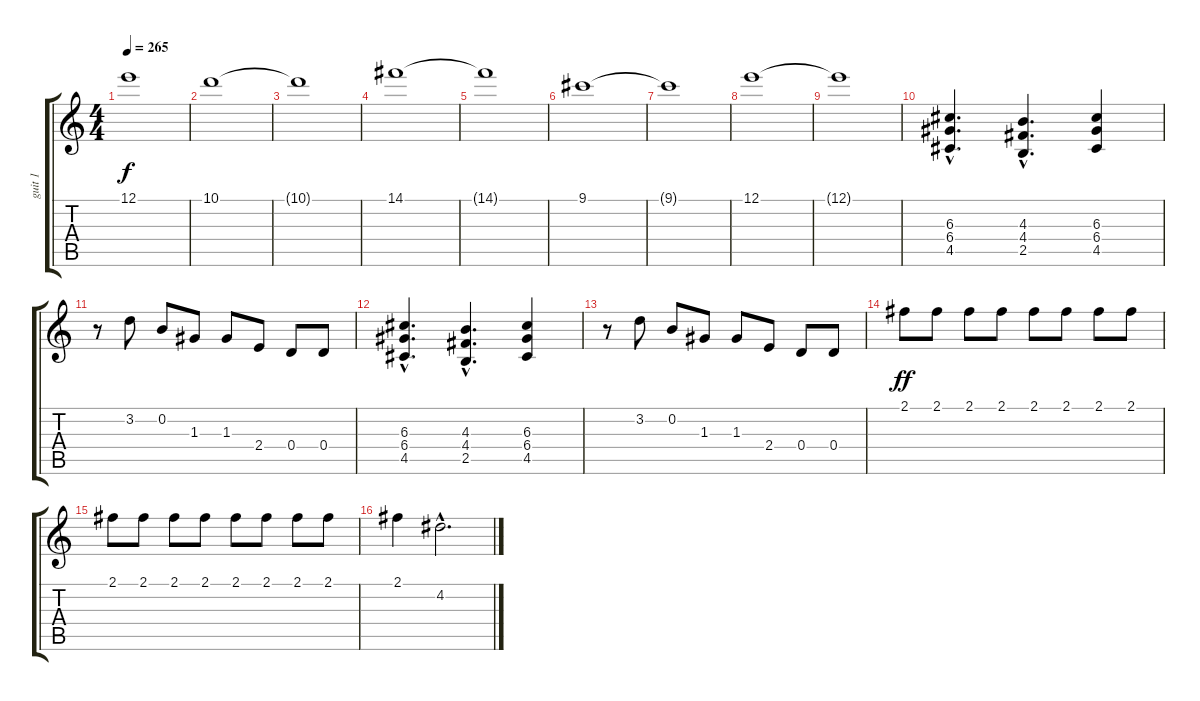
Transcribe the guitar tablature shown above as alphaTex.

\track ("guit 1" "guit 1") {instrument distortionguitar}
\staff {score tabs}
\tuning (E4 B3 G3 D3 A2 E2) {hide}
\ts (4 4)
\tempo 265
\clef g2
\ks c
12.1{t}.1{dy f} |
10.1.1 |
10.1{t}.1 |
14.1.1 |
14.1{t}.1 |
9.1.1 |
9.1{t}.1 |
12.1.1 |
12.1{t}.1 |
(6.3{hac} 6.4{hac} 4.5{hac}).4{d} (4.3{hac} 4.4{hac} 2.5{hac}).4{d} (6.3 6.4 4.5).4 |
r.8 3.2.8 0.2.8 1.3.8 1.3.8 2.4.8 0.4.8 0.4.8 |
(6.3{hac} 6.4{hac} 4.5{hac}).4{d} (4.3{hac} 4.4{hac} 2.5{hac}).4{d} (6.3 6.4 4.5).4 |
r.8 3.2.8 0.2.8 1.3.8 1.3.8 2.4.8 0.4.8 0.4.8 |
2.1.8{dy ff} 2.1.8 2.1.8 2.1.8 2.1.8 2.1.8 2.1.8 2.1.8 |
2.1.8 2.1.8 2.1.8 2.1.8 2.1.8 2.1.8 2.1.8 2.1.8 |
2.1.4 4.2{hac}.2{d}
